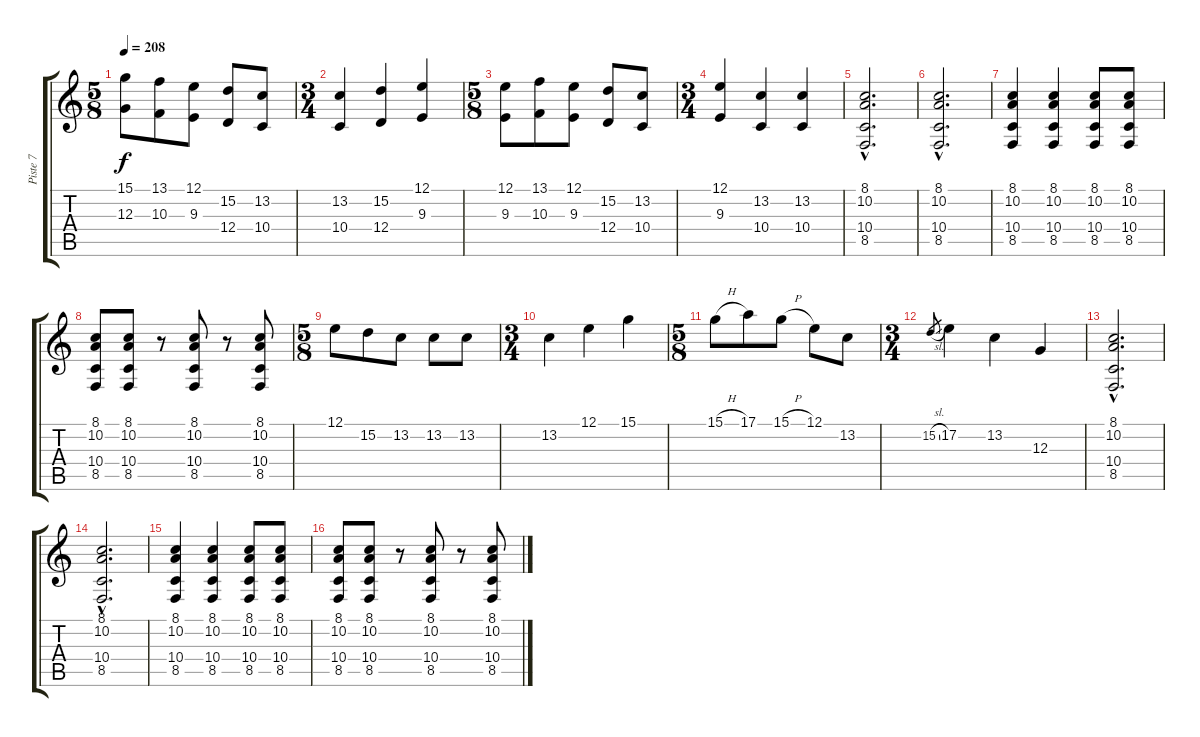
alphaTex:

\track ("Piste 7" "Piste 7") {instrument trombone}
\staff {score tabs}
\tuning (E4 B3 G3 D3 A2 E2) {hide}
\ts (5 8)
\tempo 208
\clef g2
\ks c
(15.1 12.3).8{dy f} (13.1 10.3).8 (12.1 9.3).8 (15.2 12.4).8 (13.2 10.4).8 |
\ts (3 4)
(13.2 10.4).4 (15.2 12.4).4 (12.1 9.3).4 |
\ts (5 8)
(12.1 9.3).8 (13.1 10.3).8 (12.1 9.3).8 (15.2 12.4).8 (13.2 10.4).8 |
\ts (3 4)
(12.1 9.3).4 (13.2 10.4).4 (13.2 10.4).4 |
(8.1{hac} 10.2{hac} 10.4{hac} 8.5{hac}).2{d} |
(8.1{hac} 10.2{hac} 10.4{hac} 8.5{hac}).2{d} |
(8.1 10.2 10.4 8.5).4 (8.1 10.2 10.4 8.5).4 (8.1 10.2 10.4 8.5).8 (8.1 10.2 10.4 8.5).8 |
(8.1 10.2 10.4 8.5).8 (8.1 10.2 10.4 8.5).8 r.8 (8.1 10.2 10.4 8.5).8 r.8 (8.1 10.2 10.4 8.5).8 |
\ts (5 8)
12.1.8 15.2.8 13.2.8 13.2.8 13.2.8 |
\ts (3 4)
13.2.4 12.1.4 15.1.4 |
\ts (5 8)
15.1{h}.8 17.1.8 15.1{h}.8 12.1.8 13.2.8 |
\ts (3 4)
15.2{sl}.8{gr} 17.2.4 13.2.4 12.3.4 |
(8.1{hac} 10.2{hac} 10.4{hac} 8.5{hac}).2{d} |
(8.1{hac} 10.2{hac} 10.4{hac} 8.5{hac}).2{d} |
(8.1 10.2 10.4 8.5).4 (8.1 10.2 10.4 8.5).4 (8.1 10.2 10.4 8.5).8 (8.1 10.2 10.4 8.5).8 |
(8.1 10.2 10.4 8.5).8 (8.1 10.2 10.4 8.5).8 r.8 (8.1 10.2 10.4 8.5).8 r.8 (8.1 10.2 10.4 8.5).8
